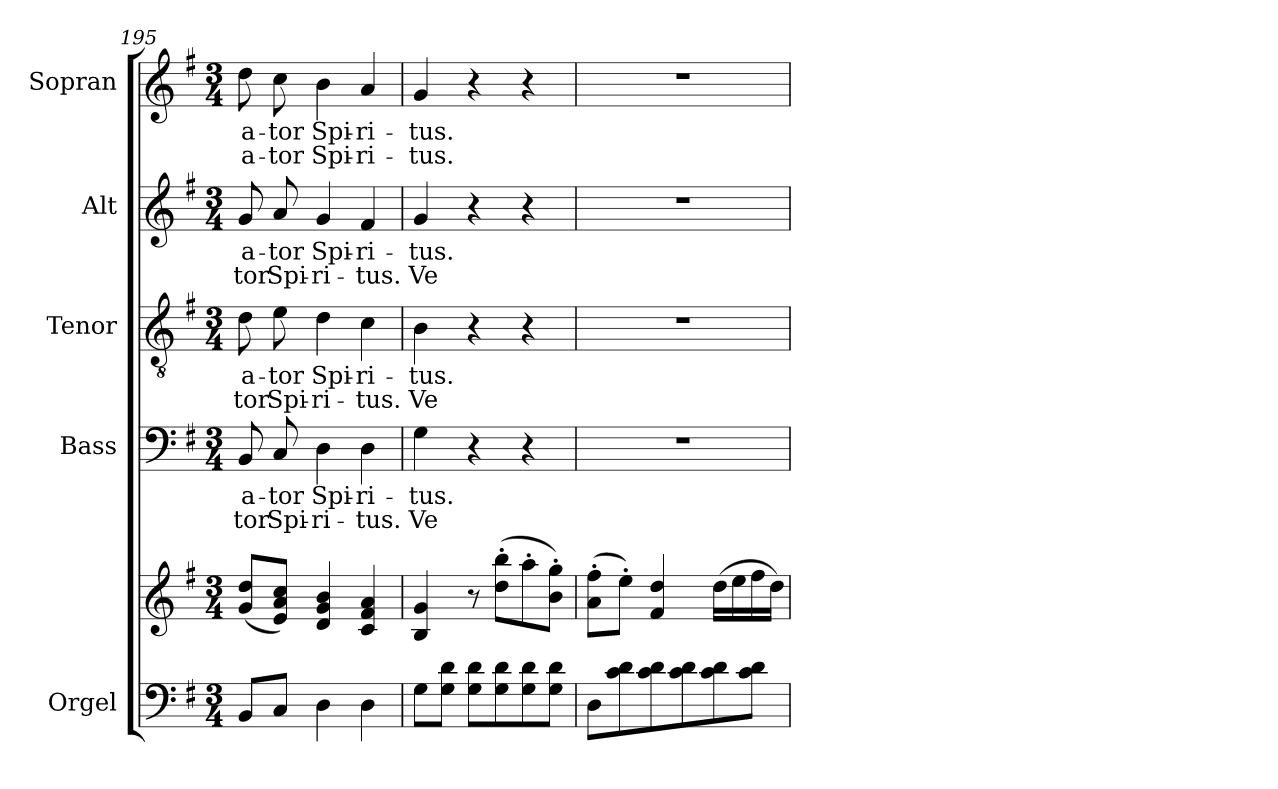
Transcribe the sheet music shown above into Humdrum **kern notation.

**kern	**kern	**kern	**text	**text	**kern	**text	**text	**kern	**text	**text	**kern	**text	**text
*part5	*part5	*part4	*part4	*part4	*part3	*part3	*part3	*part2	*part2	*part2	*part1	*part1	*part1
*staff6	*staff5	*staff4	*staff4	*staff4	*staff3	*staff3	*staff3	*staff2	*staff2	*staff2	*staff1	*staff1	*staff1
*I"Orgel	*	*I"Bass	*	*	*I"Tenor	*	*	*I"Alt	*	*	*I"Sopran	*	*
*I'Org.	*	*I'B.	*	*	*I'T.	*	*	*I'A.	*	*	*I'S.	*	*
!!LO:PB:g=z
*clefF4	*clefG2	*clefF4	*	*	*clefGv2	*	*	*clefG2	*	*	*clefG2	*	*
*k[f#]	*k[f#]	*k[f#]	*	*	*k[f#]	*	*	*k[f#]	*	*	*k[f#]	*	*
*G:	*G:	*G:	*	*	*G:	*	*	*G:	*	*	*G:	*	*
*M3/4	*M3/4	*M3/4	*	*	*M3/4	*	*	*M3/4	*	*	*M3/4	*	*
=195	=195	=195	=195	=195	=195	=195	=195	=195	=195	=195	=195	=195	=195
!	!	!	!LO:LY:b	!LO:LY:b	!	!LO:LY:b	!LO:LY:b	!	!LO:LY:b	!LO:LY:b	!	!LO:LY:b	!LO:LY:b
8BB/L	(<8g/ 8dd/L	8BB/	-a-	-tor	8d\	-a-	-tor	8g/	-a-	-tor	8dd\	-a-	-a-
!	!	!	!LO:LY:b	!LO:LY:b	!	!LO:LY:b	!LO:LY:b	!	!LO:LY:b	!LO:LY:b	!	!LO:LY:b	!LO:LY:b
8C/J	8e/ 8a/ 8cc/J)	8C/	-tor	Spi-	8e\	-tor	Spi-	8a/	-tor	Spi-	8cc\	-tor	-tor
!	!	!	!LO:LY:b	!LO:LY:b	!	!LO:LY:b	!LO:LY:b	!	!LO:LY:b	!LO:LY:b	!	!LO:LY:b	!LO:LY:b
4D\	4d/ 4g/ 4b/	4D\	Spi-	-ri-	4d\	Spi-	-ri-	4g/	Spi-	-ri-	4b\	Spi-	Spi-
!	!	!	!LO:LY:b	!LO:LY:b	!	!LO:LY:b	!LO:LY:b	!	!LO:LY:b	!LO:LY:b	!	!LO:LY:b	!LO:LY:b
4D\	4c/ 4f#/ 4a/	4D\	-ri-	-tus.	4c\	-ri-	-tus.	4f#/	-ri-	-tus.	4a/	-ri-	-ri-
=196	=196	=196	=196	=196	=196	=196	=196	=196	=196	=196	=196	=196	=196
!	!	!	!LO:LY:b	!LO:LY:b	!	!LO:LY:b	!LO:LY:b	!	!LO:LY:b	!LO:LY:b	!	!LO:LY:b	!LO:LY:b
8G\L	4B/ 4g/	4G\	-tus.	Ve-	4B\	-tus.	Ve-	4g/	-tus.	Ve-	4g/	-tus.	-tus.
8G\ 8d\J	.	.	.	.	.	.	.	.	.	.	.	.	.
8G\ 8d\L	8r	4r	.	.	4r	.	.	4r	.	.	4r	.	.
8G\ 8d\	(>8dd\'> 8bb\'>L	.	.	.	.	.	.	.	.	.	.	.	.
8G\ 8d\	8aa'>\	4r	.	.	4r	.	.	4r	.	.	4r	.	.
8G\ 8d\J	8b\'> 8gg\'>J)	.	.	.	.	.	.	.	.	.	.	.	.
=197	=197	=197	=197	=197	=197	=197	=197	=197	=197	=197	=197	=197	=197
8D\L	(>8a\'> 8ff#\'>L	2.r	.	.	2.r	.	.	2.r	.	.	2.r	.	.
8c\ 8d\	8ee'>\J)	.	.	.	.	.	.	.	.	.	.	.	.
8c\ 8d\	4f#/ 4dd/	.	.	.	.	.	.	.	.	.	.	.	.
8c\ 8d\	.	.	.	.	.	.	.	.	.	.	.	.	.
8c\ 8d\	(>16dd\LL	.	.	.	.	.	.	.	.	.	.	.	.
.	16ee\	.	.	.	.	.	.	.	.	.	.	.	.
8c\ 8d\J	16ff#\	.	.	.	.	.	.	.	.	.	.	.	.
.	16dd\JJ)	.	.	.	.	.	.	.	.	.	.	.	.
=	=	=	=	=	=	=	=	=	=	=	=	=	=
*-	*-	*-	*-	*-	*-	*-	*-	*-	*-	*-	*-	*-	*-
